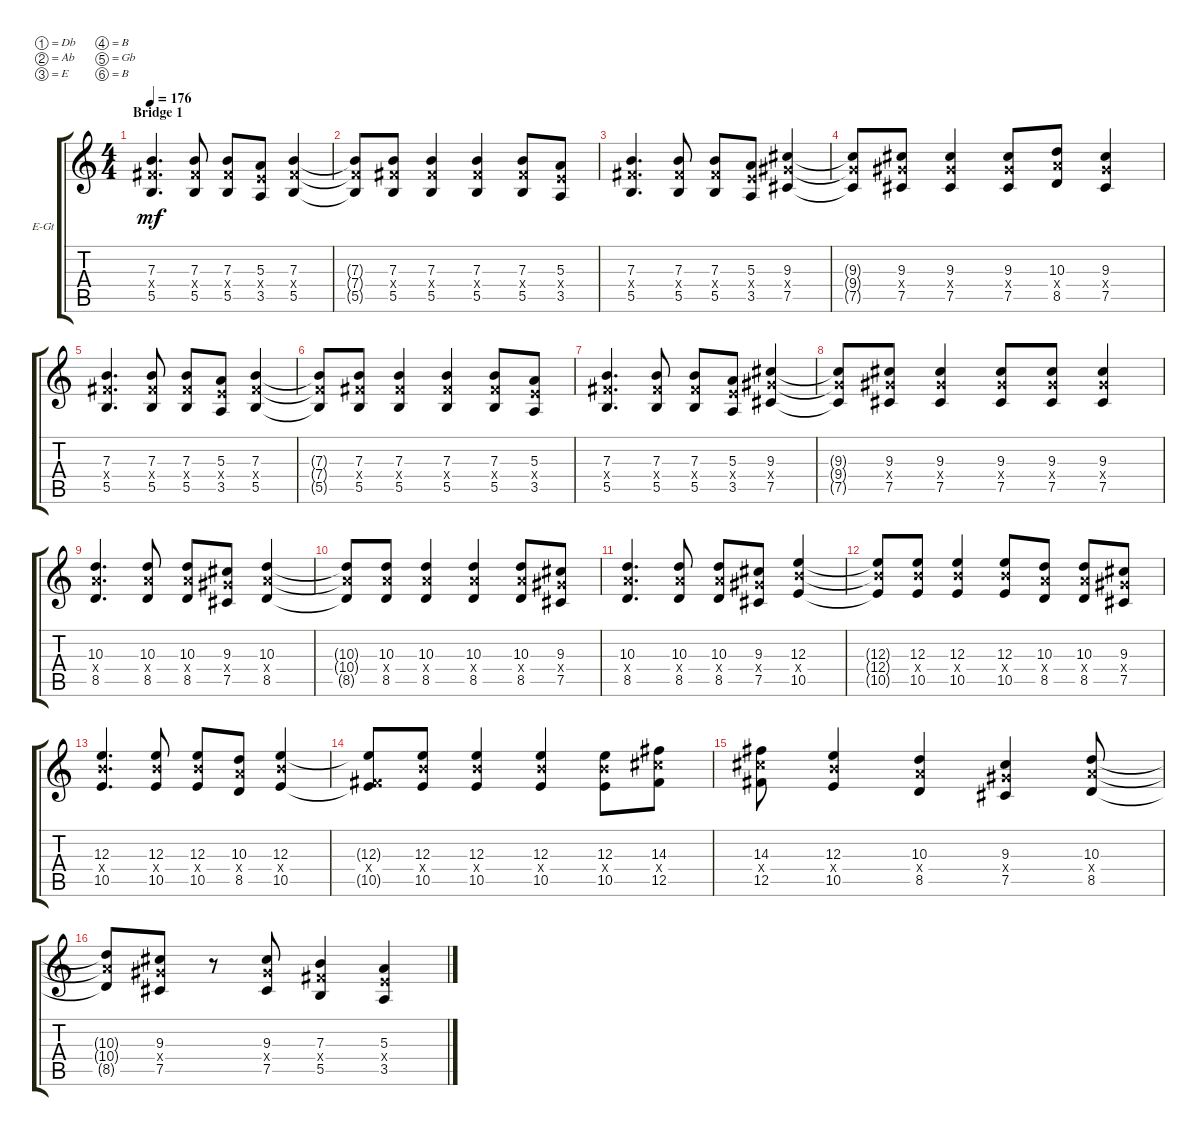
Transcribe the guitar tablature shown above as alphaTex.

\defaultSystemsLayout 4
\bracketExtendMode groupsimilarinstruments
\firstSystemTrackNameOrientation horizontal
\otherSystemsTrackNameOrientation horizontal
\track ("Ру" "E-Gt") {instrument distortionguitar}
\staff {score tabs}
\tuning (Db4 Ab3 E3 B2 Gb2 B1)
\ts (4 4)
\section ("" "Bridge 1")
\tempo 176
\clef g2
\ks c
(5.5 7.3 7.4{x}).4{d dy mf} (5.5 7.4{x} 7.3).8 (5.5 7.3 7.4{x}).8 (3.5 5.4{x} 5.3).8 (5.5 7.3 7.4{x}).4 |
(5.5{t} 7.4{x t} 7.3{t}).8 (5.5 7.4{x} 7.3).8 (7.3 7.4{x} 5.5).4 (5.5 7.4{x} 7.3).4 (7.4{x} 7.3 5.5).8 (5.3 5.4{x} 3.5).8 |
(5.5 7.3 7.4{x}).4{d} (5.5 7.4{x} 7.3).8 (5.5 7.3 7.4{x}).8 (3.5 5.4{x} 5.3).8 (7.5 9.3 9.4{x}).4 |
(7.5{t} 9.4{x t} 9.3{t}).8 (7.5 9.4{x} 9.3).8 (9.3 9.4{x} 7.5).4 (7.5 9.4{x} 9.3).8 (10.4{x} 10.3 8.5).8 (9.3 9.4{x} 7.5).4 |
(5.5 7.3 7.4{x}).4{d} (5.5 7.4{x} 7.3).8 (5.5 7.3 7.4{x}).8 (3.5 5.4{x} 5.3).8 (5.5 7.3 7.4{x}).4 |
(5.5{t} 7.4{x t} 7.3{t}).8 (5.5 7.4{x} 7.3).8 (7.3 7.4{x} 5.5).4 (5.5 7.4{x} 7.3).4 (7.4{x} 7.3 5.5).8 (5.3 5.4{x} 3.5).8 |
(5.5 7.3 7.4{x}).4{d} (5.5 7.4{x} 7.3).8 (5.5 7.3 7.4{x}).8 (3.5 5.4{x} 5.3).8 (7.5 9.3 9.4{x}).4 |
(7.5{t} 9.4{x t} 9.3{t}).8 (7.5 9.4{x} 9.3).8 (9.3 9.4{x} 7.5).4 (7.5 9.4{x} 9.3).8 (7.5 9.4{x} 9.3).8 (9.3 9.4{x} 7.5).4 |
(8.5 10.3 10.4{x}).4{d} (8.5 10.4{x} 10.3).8 (8.5 10.3 10.4{x}).8 (7.5 9.4{x} 9.3).8 (8.5 10.3 10.4{x}).4 |
(8.5{t} 10.4{x t} 10.3{t}).8 (8.5 10.4{x} 10.3).8 (8.5 10.4{x} 10.3).4 (8.5 10.4{x} 10.3).4 (8.5 10.4{x} 10.3).8 (9.3 9.4{x} 7.5).8 |
(8.5 10.3 10.4{x}).4{d} (8.5 10.4{x} 10.3).8 (8.5 10.3 10.4{x}).8 (7.5 9.4{x} 9.3).8 (10.5 12.3 12.4{x}).4 |
(10.5{t} 12.4{x t} 12.3{t}).8 (10.5 12.4{x} 12.3).8 (12.3 12.4{x} 10.5).4 (10.5 12.4{x} 12.3).8 (10.3 10.4{x} 8.5).8 (10.3 10.4{x} 8.5).8 (7.5 9.4{x} 9.3).8 |
(12.3 12.4{x} 10.5).4{d} (10.5 12.4{x} 12.3).8 (10.5 12.3 12.4{x}).8 (8.5 10.4{x} 10.3).8 (10.5 12.3 12.4{x}).4 |
(10.5{t} 7.4{x} 12.3{t}).8 (10.5 12.4{x} 12.3).8 (12.3 12.4{x} 10.5).4 (10.5 12.4{x} 12.3).4 (12.4{x} 12.3 10.5).8 (14.3 14.4{x} 12.5).8 |
(12.5 14.3 14.4{x}).8 (10.5 12.4{x} 12.3).4 (8.5 10.3 10.4{x}).4 (7.5 9.4{x} 9.3).4 (8.5 10.3 10.4{x}).8 |
(8.5{t} 10.4{x t} 10.3{t}).8 (7.5 9.4{x} 9.3).8 r.8 (7.5 9.4{x} 9.3).8 (5.5 7.4{x} 7.3).4 (5.3 5.4{x} 3.5).4
